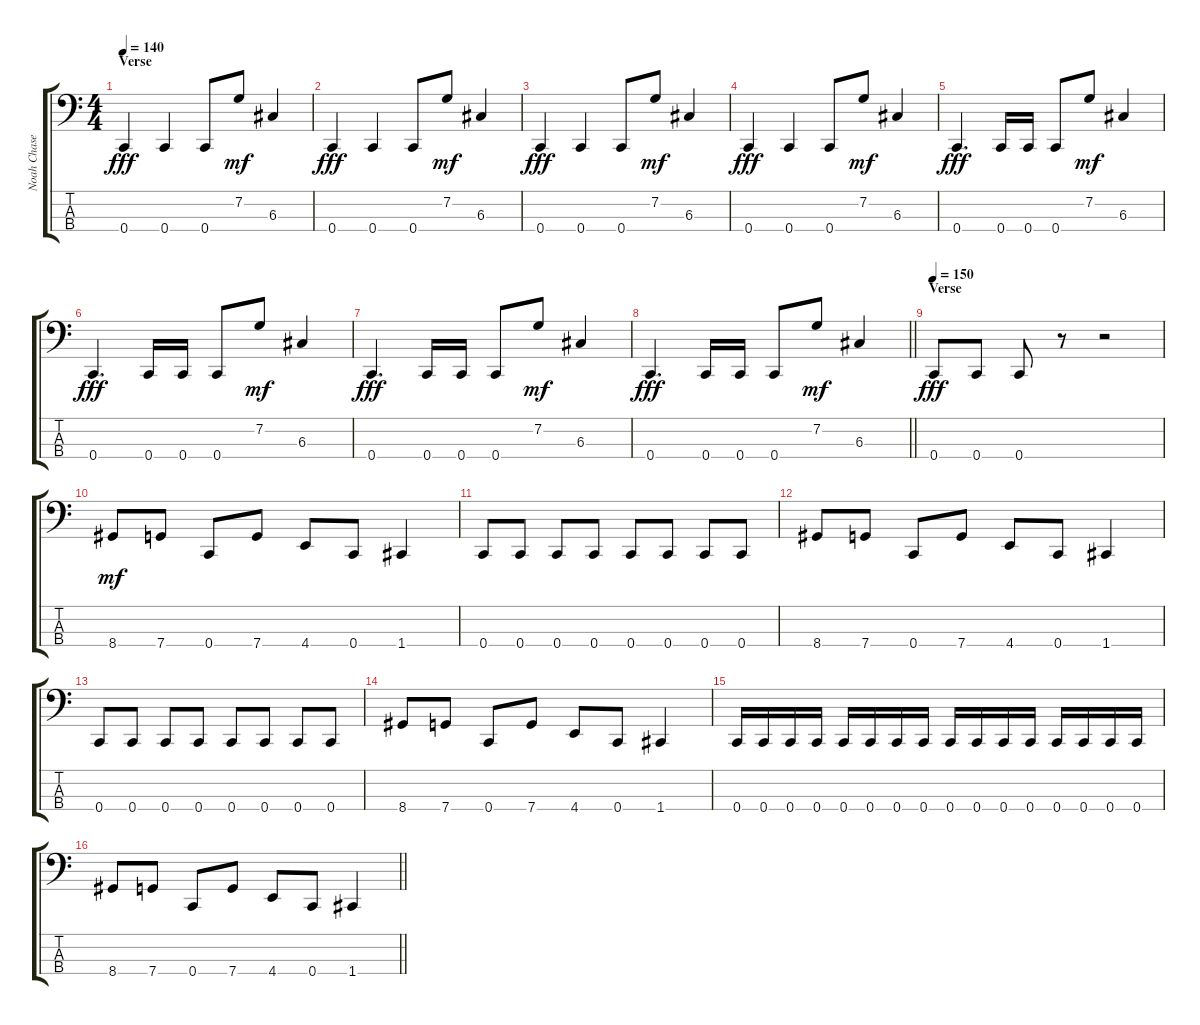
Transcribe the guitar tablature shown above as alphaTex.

\track ("Noah Chase" "Noah Chase") {instrument electricbassfinger}
\staff {score tabs}
\tuning (F2 C2 G1 C1) {hide}
\ts (4 4)
\section ("" "Verse")
\tempo 140
\clef f4
\ks c
0.4.4{dy fff} 0.4.4 0.4.8 7.2.8{dy mf} 6.3.4 |
0.4.4{dy fff} 0.4.4 0.4.8 7.2.8{dy mf} 6.3.4 |
0.4.4{dy fff} 0.4.4 0.4.8 7.2.8{dy mf} 6.3.4 |
0.4.4{dy fff} 0.4.4 0.4.8 7.2.8{dy mf} 6.3.4 |
0.4.4{d dy fff} 0.4.16 0.4.16 0.4.8 7.2.8{dy mf} 6.3.4 |
0.4.4{d dy fff} 0.4.16 0.4.16 0.4.8 7.2.8{dy mf} 6.3.4 |
0.4.4{d dy fff} 0.4.16 0.4.16 0.4.8 7.2.8{dy mf} 6.3.4 |
\barLineRight lightlight
0.4.4{d dy fff} 0.4.16 0.4.16 0.4.8 7.2.8{dy mf} 6.3.4 |
\section ("" "Verse")
\tempo 150
0.4.8{dy fff} 0.4.8 0.4.8 r.8 r.2 |
8.4.8{dy mf} 7.4.8 0.4.8 7.4.8 4.4.8 0.4.8 1.4.4 |
0.4.8 0.4.8 0.4.8 0.4.8 0.4.8 0.4.8 0.4.8 0.4.8 |
8.4.8 7.4.8 0.4.8 7.4.8 4.4.8 0.4.8 1.4.4 |
0.4.8 0.4.8 0.4.8 0.4.8 0.4.8 0.4.8 0.4.8 0.4.8 |
8.4.8 7.4.8 0.4.8 7.4.8 4.4.8 0.4.8 1.4.4 |
0.4.16 0.4.16 0.4.16 0.4.16 0.4.16 0.4.16 0.4.16 0.4.16 0.4.16 0.4.16 0.4.16 0.4.16 0.4.16 0.4.16 0.4.16 0.4.16 |
\barLineRight lightlight
8.4.8 7.4.8 0.4.8 7.4.8 4.4.8 0.4.8 1.4.4
